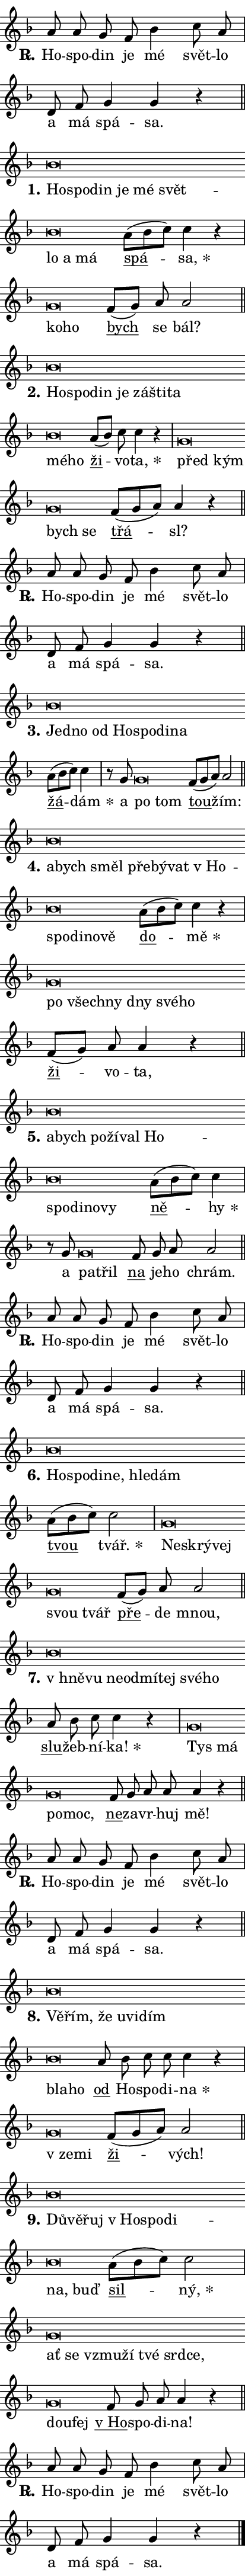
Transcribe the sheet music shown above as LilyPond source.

\version "2.22.1"
\header { tagline = "" }
\paper {
  indent = 0\cm
  top-margin = 0\cm
  right-margin = 0\cm
  bottom-margin = 0\cm
  left-margin = 0\cm
  paper-width = 7\cm
  page-breaking = #ly:one-page-breaking
  system-system-spacing.basic-distance = #11
  score-system-spacing.basic-distance = #11
  ragged-last = ##f
}


%% Author: Thomas Morley
%% https://lists.gnu.org/archive/html/lilypond-user/2020-05/msg00002.html
#(define (line-position grob)
"Returns position of @var[grob} in current system:
   @code{'start}, if at first time-step
   @code{'end}, if at last time-step
   @code{'middle} otherwise
"
  (let* ((col (ly:item-get-column grob))
         (ln (ly:grob-object col 'left-neighbor))
         (rn (ly:grob-object col 'right-neighbor))
         (col-to-check-left (if (ly:grob? ln) ln col))
         (col-to-check-right (if (ly:grob? rn) rn col))
         (break-dir-left
           (and
             (ly:grob-property col-to-check-left 'non-musical #f)
             (ly:item-break-dir col-to-check-left)))
         (break-dir-right
           (and
             (ly:grob-property col-to-check-right 'non-musical #f)
             (ly:item-break-dir col-to-check-right))))
        (cond ((eqv? 1 break-dir-left) 'start)
              ((eqv? -1 break-dir-right) 'end)
              (else 'middle))))

#(define (tranparent-at-line-position vctor)
  (lambda (grob)
  "Relying on @code{line-position} select the relevant enry from @var{vctor}.
Used to determine transparency,"
    (case (line-position grob)
      ((end) (not (vector-ref vctor 0)))
      ((middle) (not (vector-ref vctor 1)))
      ((start) (not (vector-ref vctor 2))))))

noteHeadBreakVisibility =
#(define-music-function (break-visibility)(vector?)
"Makes @code{NoteHead}s transparent relying on @var{break-visibility}"
#{
  \override NoteHead.transparent =
    #(tranparent-at-line-position break-visibility)
#})

#(define delete-ledgers-for-transparent-note-heads
  (lambda (grob)
    "Reads whether a @code{NoteHead} is transparent.
If so this @code{NoteHead} is removed from @code{'note-heads} from
@var{grob}, which is supposed to be @code{LedgerLineSpanner}.
As a result ledgers are not printed for this @code{NoteHead}"
    (let* ((nhds-array (ly:grob-object grob 'note-heads))
           (nhds-list
             (if (ly:grob-array? nhds-array)
                 (ly:grob-array->list nhds-array)
                 '()))
           ;; Relies on the transparent-property being done before
           ;; Staff.LedgerLineSpanner.after-line-breaking is executed.
           ;; This is fragile ...
           (to-keep
             (remove
               (lambda (nhd)
                 (ly:grob-property nhd 'transparent #f))
               nhds-list)))
      ;; TODO find a better method to iterate over grob-arrays, similiar
      ;; to filter/remove etc for lists
      ;; For now rebuilt from scratch
      (set! (ly:grob-object grob 'note-heads)  '())
      (for-each
        (lambda (nhd)
          (ly:pointer-group-interface::add-grob grob 'note-heads nhd))
        to-keep))))

hideNotes = {
  \noteHeadBreakVisibility #begin-of-line-visible
}
unHideNotes = {
  \noteHeadBreakVisibility #all-visible
}

% work-around for resetting accidentals
% https://lilypond.org/doc/v2.23/Documentation/notation/displaying-rhythms#unmetered-music
cadenzaMeasure = {
  \cadenzaOff
  \partial 1024 s1024
  \cadenzaOn
}

#(define-markup-command (accent layout props text) (markup?)
  "Underline accented syllable"
  (interpret-markup layout props
    #{\markup \override #'(offset . 4.3) \underline { #text }#}))

responsum = \markup \concat {
  "R" \hspace #-1.05 \path #0.1 #'((moveto 0 0.07) (lineto 0.9 0.8)) \hspace #0.05 "."
}

\layout {
    \context {
        \Staff
        \remove "Time_signature_engraver"
        \override LedgerLineSpanner.after-line-breaking = #delete-ledgers-for-transparent-note-heads
    }
    \context {
        \Voice {
            \override NoteHead.output-attributes = #'((class . "notehead"))
            \override Hairpin.height = #0.55
        }
    }
    \context {
        \Lyrics {
            \override StanzaNumber.output-attributes = #'((class . "stanzanumber"))
            \override LyricSpace.minimum-distance = #0.9
            \override LyricText.font-name = #"TeX Gyre Schola"
            \override LyricText.font-size = 1
            \override StanzaNumber.font-name = #"TeX Gyre Schola Bold"
            \override StanzaNumber.font-size = 1
        }
    }
}

% magnetic-lyrics.ily
%
%   written by
%     Jean Abou Samra <jean@abou-samra.fr>
%     Werner Lemberg <wl@gnu.org>
%
%   adapted by
%     Jiri Hon <jiri.hon@gmail.com>
%
% Version 2022-Apr-15

% https://www.mail-archive.com/lilypond-user@gnu.org/msg149350.html

#(define (Left_hyphen_pointer_engraver context)
   "Collect syllable-hyphen-syllable occurrences in lyrics and store
them in properties.  This engraver only looks to the left.  For
example, if the lyrics input is @code{foo -- bar}, it does the
following.

@itemize @bullet
@item
Set the @code{text} property of the @code{LyricHyphen} grob between
@q{foo} and @q{bar} to @code{foo}.

@item
Set the @code{left-hyphen} property of the @code{LyricText} grob with
text @q{foo} to the @code{LyricHyphen} grob between @q{foo} and
@q{bar}.
@end itemize

Use this auxiliary engraver in combination with the
@code{lyric-@/text::@/apply-@/magnetic-@/offset!} hook."
   (let ((hyphen #f)
         (text #f))
     (make-engraver
      (acknowledgers
       ((lyric-syllable-interface engraver grob source-engraver)
        (set! text grob)))
      (end-acknowledgers
       ((lyric-hyphen-interface engraver grob source-engraver)
        ;(when (not (grob::has-interface grob 'lyric-space-interface))
          (set! hyphen grob)));)
      ((stop-translation-timestep engraver)
       (when (and text hyphen)
         (ly:grob-set-object! text 'left-hyphen hyphen))
       (set! text #f)
       (set! hyphen #f)))))

#(define (lyric-text::apply-magnetic-offset! grob)
   "If the space between two syllables is less than the value in
property @code{LyricText@/.details@/.squash-threshold}, move the right
syllable to the left so that it gets concatenated with the left
syllable.

Use this function as a hook for
@code{LyricText@/.after-@/line-@/breaking} if the
@code{Left_@/hyphen_@/pointer_@/engraver} is active."
   (let ((hyphen (ly:grob-object grob 'left-hyphen #f)))
     (when hyphen
       (let ((left-text (ly:spanner-bound hyphen LEFT)))
         (when (grob::has-interface left-text 'lyric-syllable-interface)
           (let* ((common (ly:grob-common-refpoint grob left-text X))
                  (this-x-ext (ly:grob-extent grob common X))
                  (left-x-ext
                   (begin
                     ;; Trigger magnetism for left-text.
                     (ly:grob-property left-text 'after-line-breaking)
                     (ly:grob-extent left-text common X)))
                  ;; `delta` is the gap width between two syllables.
                  (delta (- (interval-start this-x-ext)
                            (interval-end left-x-ext)))
                  (details (ly:grob-property grob 'details))
                  (threshold (assoc-get 'squash-threshold details 0.2)))
             (when (< delta threshold)
               (let* (;; We have to manipulate the input text so that
                      ;; ligatures crossing syllable boundaries are not
                      ;; disabled.  For languages based on the Latin
                      ;; script this is essentially a beautification.
                      ;; However, for non-Western scripts it can be a
                      ;; necessity.
                      (lt (ly:grob-property left-text 'text))
                      (rt (ly:grob-property grob 'text))
                      (is-space (grob::has-interface hyphen 'lyric-space-interface))
                      (space (if is-space " " ""))
                      (space-markup (grob-interpret-markup grob " "))
                      (space-size (interval-length (ly:stencil-extent space-markup X)))
                      (extra-delta (if is-space space-size 0))
                      ;; Append new syllable.
                      (ltrt-space (if (and (string? lt) (string? rt))
                                (string-append lt space rt)
                                (make-concat-markup (list lt space rt))))
                      ;; Right-align `ltrt` to the right side.
                      (ltrt-space-markup (grob-interpret-markup
                               grob
                               (make-translate-markup
                                (cons (interval-length this-x-ext) 0)
                                (make-right-align-markup ltrt-space)))))
                 (begin
                   ;; Don't print `left-text`.
                   (ly:grob-set-property! left-text 'stencil #f)
                   ;; Set text and stencil (which holds all collected
                   ;; syllables so far) and shift it to the left.
                   (ly:grob-set-property! grob 'text ltrt-space)
                   (ly:grob-set-property! grob 'stencil ltrt-space-markup)
                   (ly:grob-translate-axis! grob (- (- delta extra-delta)) X))))))))))


#(define (lyric-hyphen::displace-bounds-first grob)
   ;; Make very sure this callback isn't triggered too early.
   (let ((left (ly:spanner-bound grob LEFT))
         (right (ly:spanner-bound grob RIGHT)))
     (ly:grob-property left 'after-line-breaking)
     (ly:grob-property right 'after-line-breaking)
     (ly:lyric-hyphen::print grob)))

squashThreshold = #0.4

\layout {
  \context {
    \Lyrics
    \consists #Left_hyphen_pointer_engraver
    \override LyricText.after-line-breaking =
      #lyric-text::apply-magnetic-offset!
    \override LyricHyphen.stencil = #lyric-hyphen::displace-bounds-first
    \override LyricText.details.squash-threshold = \squashThreshold
    \override LyricHyphen.minimum-distance = 0
    \override LyricHyphen.minimum-length = \squashThreshold
  }
}

squash = \override LyricText.details.squash-threshold = 9999
unSquash = \override LyricText.details.squash-threshold = \squashThreshold

left = \override LyricText.self-alignment-X = #LEFT
unLeft = \revert LyricText.self-alignment-X

starOffset = #(lambda (grob) 
                (let ((x_offset (ly:self-alignment-interface::aligned-on-x-parent grob)))
                  (if (= x_offset 0) 0 (+ x_offset 1.2))))

star = #(define-music-function (syllable)(string?)
"Append star separator at the end of a syllable"
#{
  \once \override LyricText.X-offset = #starOffset
  \lyricmode { \markup {
    #syllable
    \override #'((font-name . "TeX Gyre Schola Bold")) \hspace #0.2 \lower #0.65 \larger "*"
  } }
#})

starAccent = #(define-music-function (syllable)(string?)
"Append star separator at the end of a syllable and make accent"
#{
  \once \override LyricText.X-offset = #starOffset
  \lyricmode { \markup {
    \accent #syllable
    \override #'((font-name . "TeX Gyre Schola Bold")) \hspace #0.2 \lower #0.65 \larger "*"
  } }
#})

breath = #(define-music-function (syllable)(string?)
"Append breathing indicator at the end of a syllable"
#{
  \lyricmode { \markup { #syllable "+" } }
#})

optionalBreath = #(define-music-function (syllable)(string?)
"Append optional breathing indicator at the end of a syllable"
#{
  \lyricmode { \markup { #syllable "(+)" } }
#})


\score {
    <<
        \new Voice = "melody" { \cadenzaOn \key f \major \relative { a'8 a g f bes4 c8 a \cadenzaMeasure \bar "|" d, f \bar "" g4 g r \cadenzaMeasure \bar "||" \break }
\relative { bes'\breve*1/16 \hideNotes \breve*1/16 \bar "" \breve*1/16 \bar "" \breve*1/16 \bar "" \breve*1/16 \bar "" \breve*1/16 \bar "" \breve*1/16 \bar "" \breve*1/16 \breve*1/16 \bar "" \unHideNotes \bar "" a8[( bes c)] c4 r \cadenzaMeasure \bar "|" g\breve*1/16 \hideNotes \breve*1/16 \bar "" \unHideNotes \bar "" f8[( g)] a a2 \cadenzaMeasure \bar "||" \break }
\relative { bes'\breve*1/16 \hideNotes \breve*1/16 \bar "" \breve*1/16 \bar "" \breve*1/16 \bar "" \breve*1/16 \bar "" \breve*1/16 \bar "" \breve*1/16 \bar "" \breve*1/16 \breve*1/16 \bar "" \unHideNotes \bar "" a8[( bes)] c c4 r \cadenzaMeasure \bar "|" g\breve*1/16 \hideNotes \breve*1/16 \bar "" \breve*1/16 \breve*1/16 \bar "" \unHideNotes \bar "" f8[( g a)] a4 r \cadenzaMeasure \bar "||" \break }
\relative { a'8 a g f bes4 c8 a \cadenzaMeasure \bar "|" d, f \bar "" g4 g r \cadenzaMeasure \bar "||" \break }
\relative { bes'\breve*1/16 \hideNotes \breve*1/16 \bar "" \breve*1/16 \bar "" \breve*1/16 \bar "" \breve*1/16 \bar "" \breve*1/16 \breve*1/16 \bar "" \unHideNotes \bar "" a8[( bes c)] c4 \cadenzaMeasure \bar "|" r8 g8 g\breve*1/16 \hideNotes \breve*1/16 \bar "" \unHideNotes \bar "" f8[( g a)] a2 \cadenzaMeasure \bar "||" \break }
\relative { bes'\breve*1/16 \hideNotes \breve*1/16 \bar "" \breve*1/16 \bar "" \breve*1/16 \bar "" \breve*1/16 \bar "" \breve*1/16 \bar "" \breve*1/16 \bar "" \breve*1/16 \bar "" \breve*1/16 \bar "" \breve*1/16 \breve*1/16 \bar "" \unHideNotes \bar "" a8[( bes c)] c4 r \cadenzaMeasure \bar "|" g\breve*1/16 \hideNotes \breve*1/16 \bar "" \breve*1/16 \bar "" \breve*1/16 \bar "" \breve*1/16 \breve*1/16 \bar "" \unHideNotes \bar "" f8[( g)] a a4 r \cadenzaMeasure \bar "||" \break }
\relative { bes'\breve*1/16 \hideNotes \breve*1/16 \bar "" \breve*1/16 \bar "" \breve*1/16 \bar "" \breve*1/16 \bar "" \breve*1/16 \bar "" \breve*1/16 \bar "" \breve*1/16 \bar "" \breve*1/16 \breve*1/16 \bar "" \unHideNotes \bar "" a8[( bes c)] c4 \cadenzaMeasure \bar "|" r8 g8 g\breve*1/16 \hideNotes \breve*1/16 \bar "" \unHideNotes \bar "" f8 g a a2 \cadenzaMeasure \bar "||" \break }
\relative { a'8 a g f bes4 c8 a \cadenzaMeasure \bar "|" d, f \bar "" g4 g r \cadenzaMeasure \bar "||" \break }
\relative { bes'\breve*1/16 \hideNotes \breve*1/16 \bar "" \breve*1/16 \bar "" \breve*1/16 \bar "" \breve*1/16 \breve*1/16 \bar "" \unHideNotes \bar "" a8[( bes c)] c2 \cadenzaMeasure \bar "|" g\breve*1/16 \hideNotes \breve*1/16 \bar "" \breve*1/16 \bar "" \breve*1/16 \breve*1/16 \bar "" \unHideNotes \bar "" f8[( g)] a a2 \cadenzaMeasure \bar "||" \break }
\relative { bes'\breve*1/16 \hideNotes \breve*1/16 \bar "" \breve*1/16 \bar "" \breve*1/16 \bar "" \breve*1/16 \bar "" \breve*1/16 \bar "" \breve*1/16 \breve*1/16 \bar "" \unHideNotes \bar "" a8 bes c c4 r \cadenzaMeasure \bar "|" g\breve*1/16 \hideNotes \breve*1/16 \bar "" \breve*1/16 \breve*1/16 \bar "" \unHideNotes \bar "" f8 g a a a4 r \cadenzaMeasure \bar "||" \break }
\relative { a'8 a g f bes4 c8 a \cadenzaMeasure \bar "|" d, f \bar "" g4 g r \cadenzaMeasure \bar "||" \break }
\relative { bes'\breve*1/16 \hideNotes \breve*1/16 \bar "" \breve*1/16 \bar "" \breve*1/16 \bar "" \breve*1/16 \bar "" \breve*1/16 \bar "" \breve*1/16 \breve*1/16 \bar "" \unHideNotes \bar "" a8 bes c c c4 r \cadenzaMeasure \bar "|" g\breve*1/16 \hideNotes \breve*1/16 \bar "" \unHideNotes \bar "" f8[( g a)] a2 \cadenzaMeasure \bar "||" \break }
\relative { bes'\breve*1/16 \hideNotes \breve*1/16 \bar "" \breve*1/16 \bar "" \breve*1/16 \bar "" \breve*1/16 \bar "" \breve*1/16 \bar "" \breve*1/16 \breve*1/16 \bar "" \unHideNotes \bar "" a8[( bes c)] c2 \cadenzaMeasure \bar "|" g\breve*1/16 \hideNotes \breve*1/16 \bar "" \breve*1/16 \bar "" \breve*1/16 \bar "" \breve*1/16 \bar "" \breve*1/16 \bar "" \breve*1/16 \bar "" \breve*1/16 \breve*1/16 \bar "" \unHideNotes \bar "" f8 g a a4 r \cadenzaMeasure \bar "||" \break }
\relative { a'8 a g f bes4 c8 a \cadenzaMeasure \bar "|" d, f \bar "" g4 g r \cadenzaMeasure \bar "||" \break } \bar "|." }
        \new Lyrics \lyricsto "melody" { \lyricmode { \set stanza = \responsum
Ho -- spo -- din je mé svět -- lo a má spá -- sa.
\set stanza = "1."
\left Ho -- \squash spo -- din je mé svět -- lo a má \unLeft \unSquash \markup \accent spá -- \star sa, \left ko -- \squash ho \unLeft \unSquash \markup \accent bych se bál?
\set stanza = "2."
\left Ho -- \squash spo -- din je zá -- šti -- ta mé -- ho \unLeft \unSquash \markup \accent ži -- vo -- \star ta, \left před \squash kým bych se \unLeft \unSquash \markup \accent třá -- sl?
\set stanza = \responsum
Ho -- spo -- din je mé svět -- lo a má spá -- sa.
\set stanza = "3."
\left Jed -- \squash no od Ho -- spo -- di -- na \unLeft \unSquash \markup \accent žá -- \star dám a \left po \squash tom \unLeft \unSquash \markup \accent tou -- žím:
\set stanza = "4."
\left a -- \squash bych směl pře -- bý -- vat "v Ho" -- spo -- di -- no -- vě \unLeft \unSquash \markup \accent do -- \star mě \left po \squash všech -- ny dny své -- ho \unLeft \unSquash \markup \accent ži -- vo -- ta,
\set stanza = "5."
\left a -- \squash bych po -- ží -- val Ho -- spo -- di -- no -- vy \unLeft \unSquash \markup \accent ně -- \star hy a \left pa -- \squash třil \unLeft \unSquash \markup \accent na je -- ho chrám.
\set stanza = \responsum
Ho -- spo -- din je mé svět -- lo a má spá -- sa.
\set stanza = "6."
\left Ho -- \squash spo -- di -- ne, hle -- dám \unLeft \unSquash \markup \accent tvou \star tvář. \left Ne -- \squash skrý -- vej svou tvář \unLeft \unSquash \markup \accent pře -- de mnou,
\set stanza = "7."
\left "v hně" -- \squash vu ne -- od -- mí -- tej své -- ho \unLeft \unSquash \markup \accent slu -- žeb -- ní -- \star ka! \left Tys \squash má po -- moc, \unLeft \unSquash \markup \accent ne -- za -- vr -- huj mě!
\set stanza = \responsum
Ho -- spo -- din je mé svět -- lo a má spá -- sa.
\set stanza = "8."
\left Vě -- \squash řím, že u -- vi -- dím bla -- ho \unLeft \unSquash \markup \accent od Ho -- spo -- di -- \star na \left "v ze" -- \squash mi \unLeft \unSquash \markup \accent ži -- vých!
\set stanza = "9."
\left Dů -- \squash vě -- řuj "v Ho" -- spo -- di -- na, buď \unLeft \unSquash \markup \accent sil -- \star ný, \left ať \squash se vzmu -- ží tvé srd -- ce, dou -- fej \unLeft \unSquash \markup \accent "v Ho" -- spo -- di -- na!
\set stanza = \responsum
Ho -- spo -- din je mé svět -- lo a má spá -- sa. } }
    >>
    \layout {}
}
